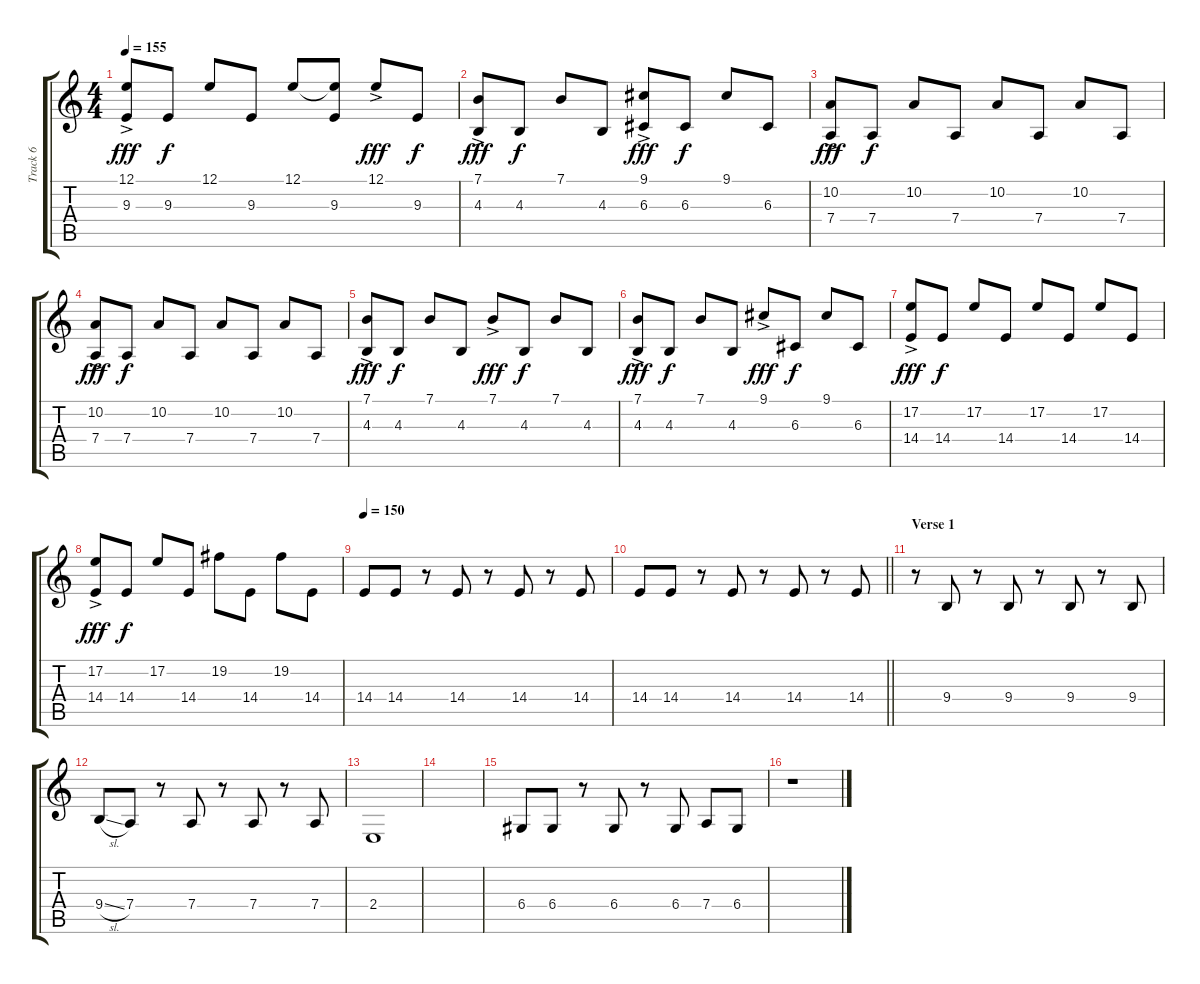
\track ("Track 6" "Track 6") {instrument electricpiano1}
\staff {score tabs}
\tuning (E4 B3 G3 D3 A2 E2) {hide}
\ts (4 4)
\tempo 155
\clef g2
\ks c
(12.1{ac} 9.3{ac}).8{dy fff} 9.3.8{dy f} 12.1.8 9.3.8 12.1.8 (12.1{t} 9.3).8 12.1{ac}.8{dy fff} 9.3.8{dy f} |
(7.1{ac} 4.3{ac}).8{dy fff} 4.3.8{dy f} 7.1.8 4.3.8 (9.1{ac} 6.3{ac}).8{dy fff} 6.3.8{dy f} 9.1.8 6.3.8 |
(10.2{ac} 7.4{ac}).8{dy fff} 7.4.8{dy f} 10.2.8 7.4.8 10.2.8 7.4.8 10.2.8 7.4.8 |
(10.2{ac} 7.4{ac}).8{dy fff} 7.4.8{dy f} 10.2.8 7.4.8 10.2.8 7.4.8 10.2.8 7.4.8 |
(7.1{ac} 4.3{ac}).8{dy fff} 4.3.8{dy f} 7.1.8 4.3.8 7.1{ac}.8{dy fff} 4.3.8{dy f} 7.1.8 4.3.8 |
(7.1{ac} 4.3{ac}).8{dy fff} 4.3.8{dy f} 7.1.8 4.3.8 9.1{ac}.8{dy fff} 6.3.8{dy f} 9.1.8 6.3.8 |
(17.2{ac} 14.4{ac}).8{dy fff} 14.4.8{dy f} 17.2.8 14.4.8 17.2.8 14.4.8 17.2.8 14.4.8 |
(17.2{ac} 14.4{ac}).8{dy fff} 14.4.8{dy f} 17.2.8 14.4.8 19.2.8 14.4.8 19.2.8 14.4.8 |
\tempo 150
14.4.8 14.4.8 r.8 14.4.8 r.8 14.4.8 r.8 14.4.8 |
\barLineRight lightlight
14.4.8 14.4.8 r.8 14.4.8 r.8 14.4.8 r.8 14.4.8 |
\section ("" "Verse 1")
r.8 9.4.8 r.8 9.4.8 r.8 9.4.8 r.8 9.4.8 |
9.4{sl}.8 7.4.8 r.8 7.4.8 r.8 7.4.8 r.8 7.4.8 |
2.4.1 |
|
6.4.8 6.4.8 r.8 6.4.8 r.8 6.4.8 7.4.8 6.4.8 |
r.1
